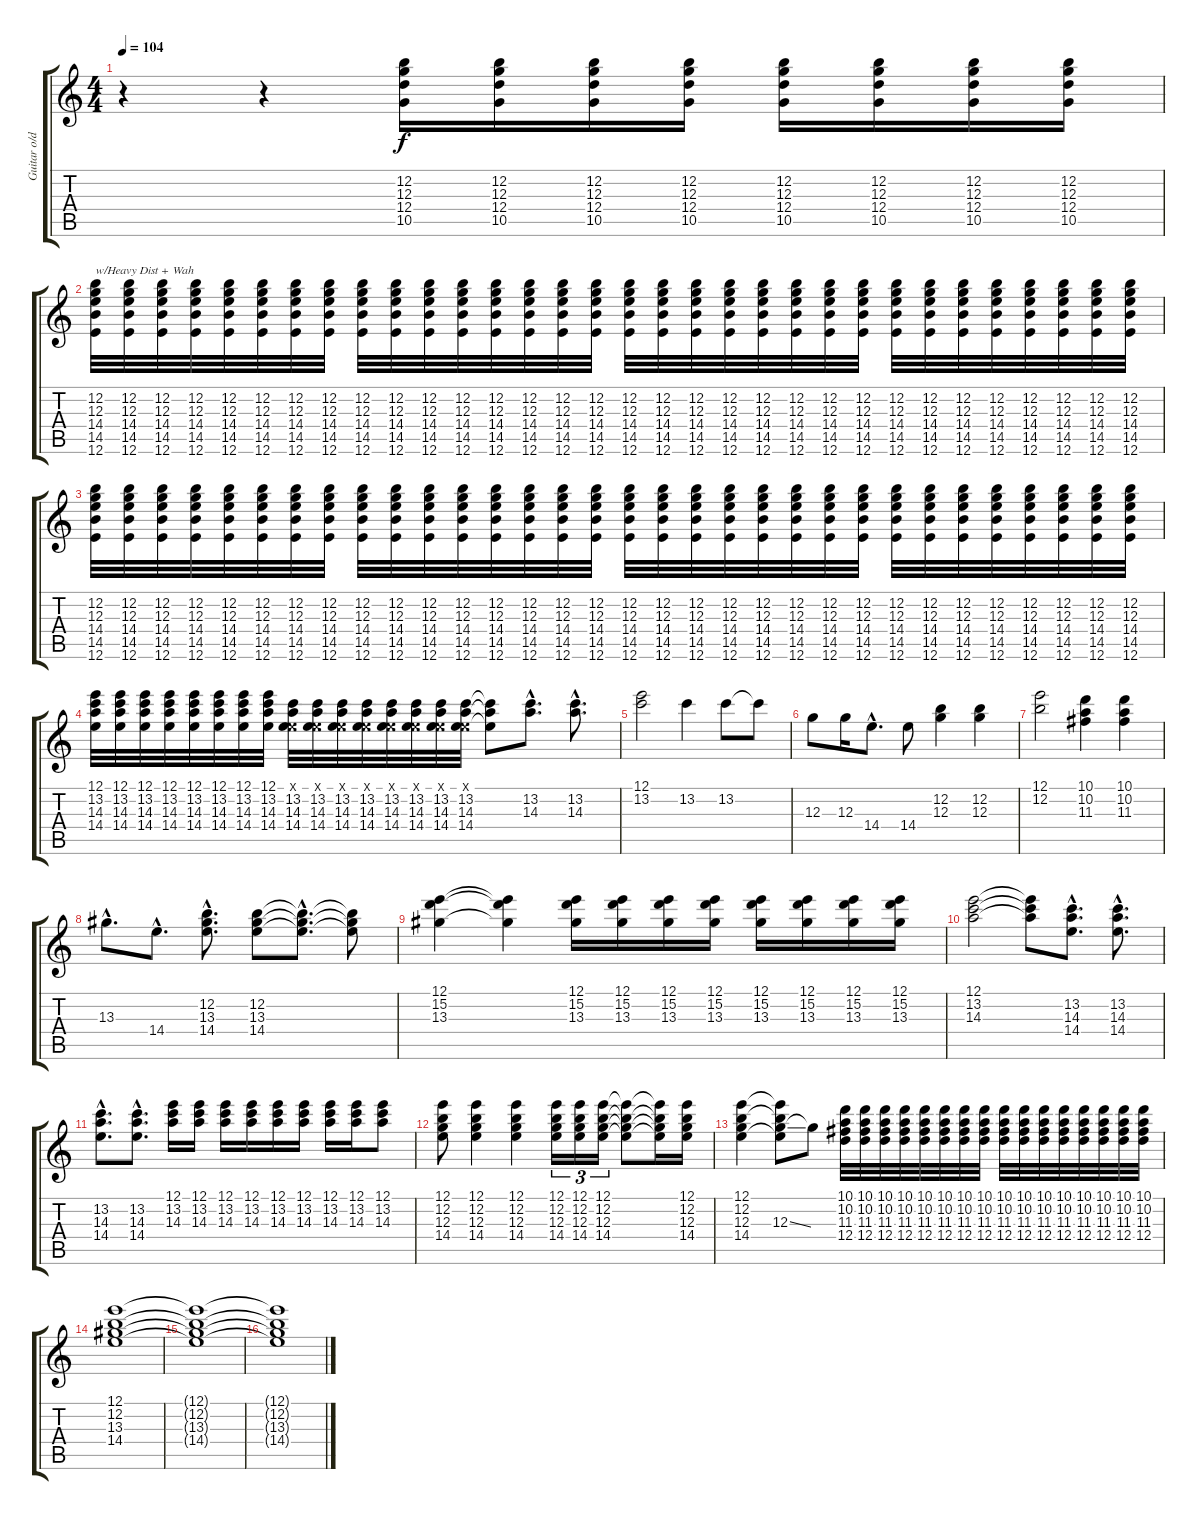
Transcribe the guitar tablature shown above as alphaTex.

\track ("Guitar o/dub" "Guitar o/d") {instrument distortionguitar}
\staff {score tabs}
\tuning (E4 B3 G3 D3 A2 E2) {hide}
\ts (4 4)
\tempo 104
\clef g2
\ks c
r.4{dy f} r.4 (12.2 12.3 12.4 10.5).16 (12.2 12.3 12.4 10.5).16 (12.2 12.3 12.4 10.5).16 (12.2 12.3 12.4 10.5).16 (12.2 12.3 12.4 10.5).16 (12.2 12.3 12.4 10.5).16 (12.2 12.3 12.4 10.5).16 (12.2 12.3 12.4 10.5).16 |
(12.2 12.3 14.4 14.5 12.6).32{txt "w/Heavy Dist + Wah"} (12.2 12.3 14.4 14.5 12.6).32 (12.2 12.3 14.4 14.5 12.6).32 (12.2 12.3 14.4 14.5 12.6).32 (12.2 12.3 14.4 14.5 12.6).32 (12.2 12.3 14.4 14.5 12.6).32 (12.2 12.3 14.4 14.5 12.6).32 (12.2 12.3 14.4 14.5 12.6).32 (12.2 12.3 14.4 14.5 12.6).32 (12.2 12.3 14.4 14.5 12.6).32 (12.2 12.3 14.4 14.5 12.6).32 (12.2 12.3 14.4 14.5 12.6).32 (12.2 12.3 14.4 14.5 12.6).32 (12.2 12.3 14.4 14.5 12.6).32 (12.2 12.3 14.4 14.5 12.6).32 (12.2 12.3 14.4 14.5 12.6).32 (12.2 12.3 14.4 14.5 12.6).32 (12.2 12.3 14.4 14.5 12.6).32 (12.2 12.3 14.4 14.5 12.6).32 (12.2 12.3 14.4 14.5 12.6).32 (12.2 12.3 14.4 14.5 12.6).32 (12.2 12.3 14.4 14.5 12.6).32 (12.2 12.3 14.4 14.5 12.6).32 (12.2 12.3 14.4 14.5 12.6).32 (12.2 12.3 14.4 14.5 12.6).32 (12.2 12.3 14.4 14.5 12.6).32 (12.2 12.3 14.4 14.5 12.6).32 (12.2 12.3 14.4 14.5 12.6).32 (12.2 12.3 14.4 14.5 12.6).32 (12.2 12.3 14.4 14.5 12.6).32 (12.2 12.3 14.4 14.5 12.6).32 (12.2 12.3 14.4 14.5 12.6).32 |
(12.2 12.3 14.4 14.5 12.6).32 (12.2 12.3 14.4 14.5 12.6).32 (12.2 12.3 14.4 14.5 12.6).32 (12.2 12.3 14.4 14.5 12.6).32 (12.2 12.3 14.4 14.5 12.6).32 (12.2 12.3 14.4 14.5 12.6).32 (12.2 12.3 14.4 14.5 12.6).32 (12.2 12.3 14.4 14.5 12.6).32 (12.2 12.3 14.4 14.5 12.6).32 (12.2 12.3 14.4 14.5 12.6).32 (12.2 12.3 14.4 14.5 12.6).32 (12.2 12.3 14.4 14.5 12.6).32 (12.2 12.3 14.4 14.5 12.6).32 (12.2 12.3 14.4 14.5 12.6).32 (12.2 12.3 14.4 14.5 12.6).32 (12.2 12.3 14.4 14.5 12.6).32 (12.2 12.3 14.4 14.5 12.6).32 (12.2 12.3 14.4 14.5 12.6).32 (12.2 12.3 14.4 14.5 12.6).32 (12.2 12.3 14.4 14.5 12.6).32 (12.2 12.3 14.4 14.5 12.6).32 (12.2 12.3 14.4 14.5 12.6).32 (12.2 12.3 14.4 14.5 12.6).32 (12.2 12.3 14.4 14.5 12.6).32 (12.2 12.3 14.4 14.5 12.6).32 (12.2 12.3 14.4 14.5 12.6).32 (12.2 12.3 14.4 14.5 12.6).32 (12.2 12.3 14.4 14.5 12.6).32 (12.2 12.3 14.4 14.5 12.6).32 (12.2 12.3 14.4 14.5 12.6).32 (12.2 12.3 14.4 14.5 12.6).32 (12.2 12.3 14.4 14.5 12.6).32 |
(12.1 13.2 14.3 14.4).32 (12.1 13.2 14.3 14.4).32 (12.1 13.2 14.3 14.4).32 (12.1 13.2 14.3 14.4).32 (12.1 13.2 14.3 14.4).32 (12.1 13.2 14.3 14.4).32 (12.1 13.2 14.3 14.4).32 (12.1 13.2 14.3 14.4).32 (0.1{x} 13.2 14.3 14.4).32 (0.1{x} 13.2 14.3 14.4).32 (0.1{x} 13.2 14.3 14.4).32 (0.1{x} 13.2 14.3 14.4).32 (0.1{x} 13.2 14.3 14.4).32 (0.1{x} 13.2 14.3 14.4).32 (0.1{x} 13.2 14.3 14.4).32 (0.1{x} 13.2 14.3 14.4).32 (13.2{t} 14.3{t} 14.4{t}).8 (13.2{hac} 14.3{hac}).8{d} (13.2{hac} 14.3{hac}).8{d} |
(12.1 13.2).2 13.2.4 13.2.8 13.2{t}.8 |
12.3.8 12.3.16 14.4{hac}.8{d} 14.4.8 (12.2 12.3).4 (12.2 12.3).4 |
(12.1 12.2).2 (10.1 10.2 11.3).4 (10.1 10.2 11.3).4 |
13.3{hac}.8{d} 14.4{hac}.8{d} (12.2{hac} 13.3{hac} 14.4{hac}).8{d} (12.2 13.3 14.4).8 (12.2{hac t} 13.3{hac t} 14.4{hac t}).8{d} (12.2{t} 13.3{t} 14.4{t}).8 |
(12.1 15.2 13.3).4 (12.1{t} 15.2{t} 13.3{t}).4 (12.1 15.2 13.3).16 (12.1 15.2 13.3).16 (12.1 15.2 13.3).16 (12.1 15.2 13.3).16 (12.1 15.2 13.3).16 (12.1 15.2 13.3).16 (12.1 15.2 13.3).16 (12.1 15.2 13.3).16 |
(12.1 13.2 14.3).2 (12.1{t} 13.2{t} 14.3{t}).8 (13.2{hac} 14.3{hac} 14.4{hac}).8{d} (13.2{hac} 14.3{hac} 14.4{hac}).8{d} |
(13.2{hac} 14.3{hac} 14.4{hac}).8{d} (13.2{hac} 14.3{hac} 14.4{hac}).8{d} (12.1 13.2 14.3).16 (12.1 13.2 14.3).16 (12.1 13.2 14.3).16 (12.1 13.2 14.3).16 (12.1 13.2 14.3).16 (12.1 13.2 14.3).16 (12.1 13.2 14.3).16 (12.1 13.2 14.3).16 (12.1 13.2 14.3).8 |
(12.1 12.2 12.3 14.4).8 (12.1 12.2 12.3 14.4).4 (12.1 12.2 12.3 14.4).4 (12.1 12.2 12.3 14.4).16{tu (3 2)} (12.1 12.2 12.3 14.4).16{tu (3 2)} (12.1 12.2 12.3 14.4).16{tu (3 2)} (12.1{t} 12.2{t} 12.3{t} 14.4{t}).8 (12.1{t} 12.2{t} 12.3{t} 14.4{t}).16 (12.1 12.2 12.3 14.4).16 |
(12.1 12.2 12.3 14.4).4 (12.1{t} 12.2{t} 12.3{ss} 14.4{t}).8 12.3{t}.8 (10.1 10.2 11.3 12.4).32 (10.1 10.2 11.3 12.4).32 (10.1 10.2 11.3 12.4).32 (10.1 10.2 11.3 12.4).32 (10.1 10.2 11.3 12.4).32 (10.1 10.2 11.3 12.4).32 (10.1 10.2 11.3 12.4).32 (10.1 10.2 11.3 12.4).32 (10.1 10.2 11.3 12.4).32 (10.1 10.2 11.3 12.4).32 (10.1 10.2 11.3 12.4).32 (10.1 10.2 11.3 12.4).32 (10.1 10.2 11.3 12.4).32 (10.1 10.2 11.3 12.4).32 (10.1 10.2 11.3 12.4).32 (10.1 10.2 11.3 12.4).32 |
(12.1 12.2 13.3 14.4).1 |
(12.1{t} 12.2{t} 13.3{t} 14.4{t}).1 |
(12.1{t} 12.2{t} 13.3{t} 14.4{t}).1
